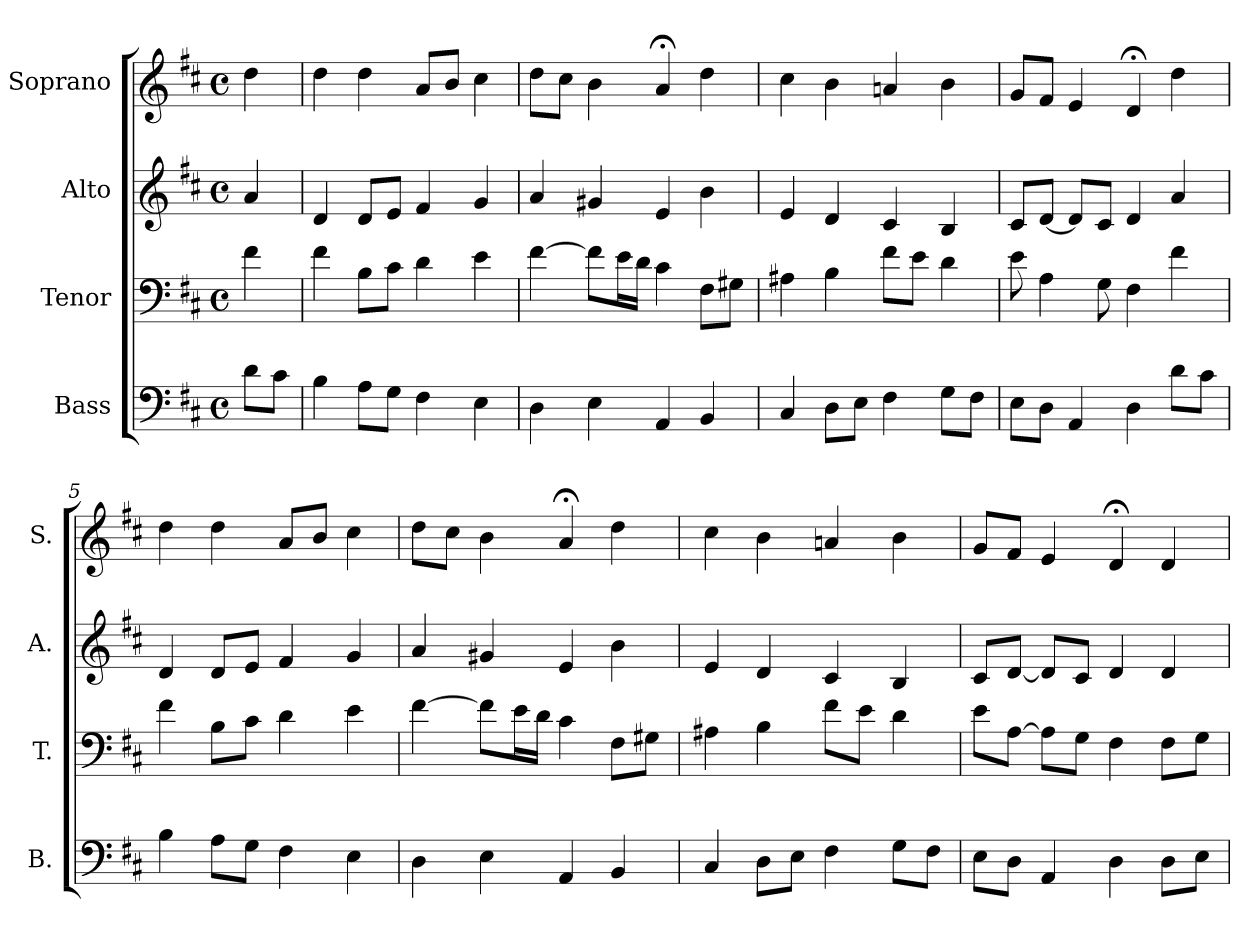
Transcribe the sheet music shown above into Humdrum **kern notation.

**kern	**kern	**kern	**kern
*part4	*part3	*part2	*part1
*staff4	*staff3	*staff2	*staff1
*I"Bass	*I"Tenor	*I"Alto	*I"Soprano
*I'B.	*I'T.	*I'A.	*I'S.
*clefF4	*clefF4	*clefG2	*clefG2
*k[f#c#]	*k[f#c#]	*k[f#c#]	*k[f#c#]
*D:	*D:	*D:	*D:
*M4/4	*M4/4	*M4/4	*M4/4
*met(c)	*met(c)	*met(c)	*met(c)
=	=	=	=
8d\L	4f#\	4a/	4dd\
8c#\J	.	.	.
=1	=1	=1	=1
4B\	4f#\	4d/	4dd\
8A\L	8B\L	8d/L	4dd\
8G\J	8c#\J	8e/J	.
4F#\	4d\	4f#/	8a/L
.	.	.	8b/J
4E\	4e\	4g/	4cc#\
=2	=2	=2	=2
4D\	[4f#\	4a/	8dd\L
.	.	.	8cc#\J
4E\	8f#\L]	4g#X/	4b\
.	16e\L	.	.
.	16d\JJ	.	.
4AA/	4c#\	4e/	4a;</
4BB/	8F#\L	4b\	4dd\
.	8G#X\J	.	.
=3	=3	=3	=3
4C#/	4A#X\	4e/	4cc#\
8D\L	4B\	4d/	4b\
8E\J	.	.	.
4F#\	8f#\L	4c#/	4an/
.	8e\J	.	.
8G\L	4d\	4B/	4b\
8F#\J	.	.	.
=4	=4	=4	=4
8E\L	8e\	8c#/L	8g/L
8D\J	4A\	[8d/J	8f#/J
4AA/	.	8d/L]	4e/
.	8G\	8c#/J	.
4D\	4F#\	4d/	4d;</
8d\L	4f#\	4a/	4dd\
8c#\J	.	.	.
!!LO:LB:g=z
=5	=5	=5	=5
4B\	4f#\	4d/	4dd\
8A\L	8B\L	8d/L	4dd\
8G\J	8c#\J	8e/J	.
4F#\	4d\	4f#/	8a/L
.	.	.	8b/J
4E\	4e\	4g/	4cc#\
=6	=6	=6	=6
4D\	[4f#\	4a/	8dd\L
.	.	.	8cc#\J
4E\	8f#\L]	4g#X/	4b\
.	16e\L	.	.
.	16d\JJ	.	.
4AA/	4c#\	4e/	4a;</
4BB/	8F#\L	4b\	4dd\
.	8G#X\J	.	.
=7	=7	=7	=7
4C#/	4A#X\	4e/	4cc#\
8D\L	4B\	4d/	4b\
8E\J	.	.	.
4F#\	8f#\L	4c#/	4an/
.	8e\J	.	.
8G\L	4d\	4B/	4b\
8F#\J	.	.	.
=8	=8	=8	=8
8E\L	8e\L	8c#/L	8g/L
8D\J	[8A\J	[8d/J	8f#/J
4AA/	8A\L]	8d/L]	4e/
.	8G\J	8c#/J	.
4D\	4F#\	4d/	4d;</
8D\L	8F#\L	4d/	4d/
8E\J	8G\J	.	.
=	=	=	=
*-	*-	*-	*-
